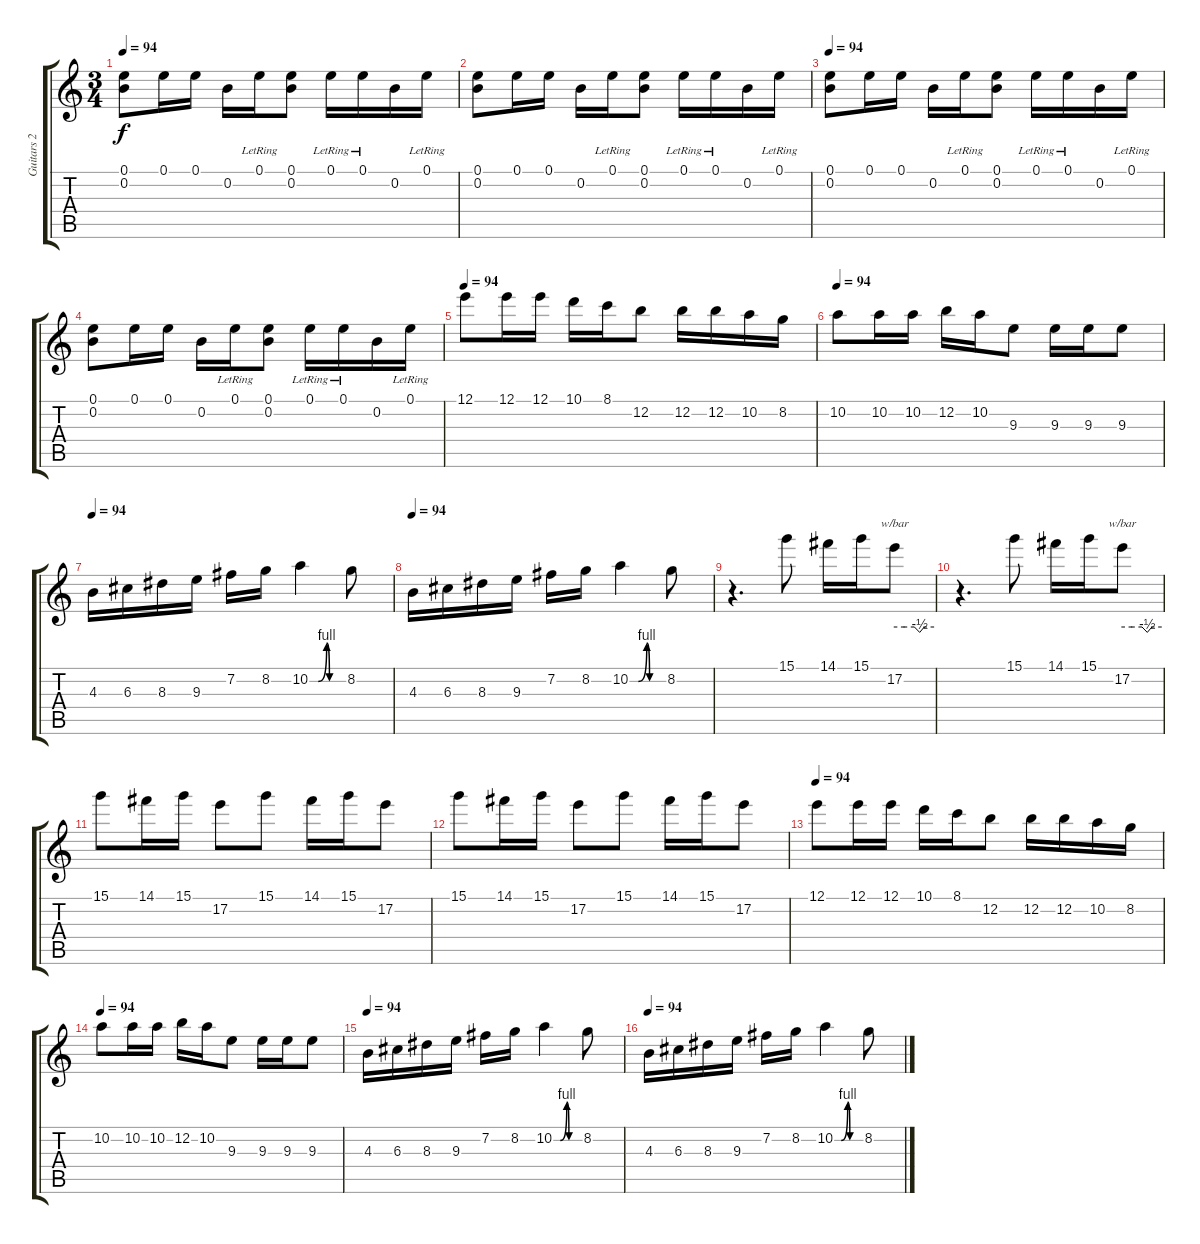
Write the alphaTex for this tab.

\track ("Guitars 2" "Guitars 2") {instrument overdrivenguitar}
\staff {score tabs}
\tuning (E4 B3 G3 D3 A2 E2) {hide}
\ts (3 4)
\tempo 94
\clef g2
\ks c
(0.1 0.2).8{dy f} 0.1.16 0.1.16 0.2.16 0.1{lr}.16 (0.1 0.2).8 0.1{lr}.16 0.1{lr}.16 0.2.16 0.1{lr}.16 |
(0.1 0.2).8 0.1.16 0.1.16 0.2.16 0.1{lr}.16 (0.1 0.2).8 0.1{lr}.16 0.1{lr}.16 0.2.16 0.1{lr}.16 |
\tempo 94
(0.1 0.2).8 0.1.16 0.1.16 0.2.16 0.1{lr}.16 (0.1 0.2).8 0.1{lr}.16 0.1{lr}.16 0.2.16 0.1{lr}.16 |
(0.1 0.2).8 0.1.16 0.1.16 0.2.16 0.1{lr}.16 (0.1 0.2).8 0.1{lr}.16 0.1{lr}.16 0.2.16 0.1{lr}.16 |
\tempo 94
12.1.8 12.1.16 12.1.16 10.1.16 8.1.16 12.2.8 12.2.16 12.2.16 10.2.16 8.2.16 |
\tempo 94
10.2.8 10.2.16 10.2.16 12.2.16 10.2.16 9.3.8 9.3.16 9.3.16 9.3.8 |
\tempo 94
4.3.16 6.3.16 8.3.16 9.3.16 7.2.16 8.2.16 10.2{be (custom 0 0 15 0 30 4 35 0 60 0)}.4 8.2.8 |
\tempo 94
4.3.16 6.3.16 8.3.16 9.3.16 7.2.16 8.2.16 10.2{be (custom 0 0 15 0 30 4 35 0 60 0)}.4 8.2.8 |
r.4{d} 15.1.8 14.1.16 15.1.16 17.2.8{tbe (custom default 0 0 15 0 30 0 38 -2 45 0 60 0)} |
r.4{d} 15.1.8 14.1.16 15.1.16 17.2.8{tbe (custom default 0 0 15 0 30 0 38 -2 45 0 60 0)} |
15.1.8 14.1.16 15.1.16 17.2.8 15.1.8 14.1.16 15.1.16 17.2.8 |
15.1.8 14.1.16 15.1.16 17.2.8 15.1.8 14.1.16 15.1.16 17.2.8 |
\tempo 94
12.1.8 12.1.16 12.1.16 10.1.16 8.1.16 12.2.8 12.2.16 12.2.16 10.2.16 8.2.16 |
\tempo 94
10.2.8 10.2.16 10.2.16 12.2.16 10.2.16 9.3.8 9.3.16 9.3.16 9.3.8 |
\tempo 94
4.3.16 6.3.16 8.3.16 9.3.16 7.2.16 8.2.16 10.2{be (custom 0 0 15 0 30 4 35 0 60 0)}.4 8.2.8 |
\tempo 94
4.3.16 6.3.16 8.3.16 9.3.16 7.2.16 8.2.16 10.2{be (custom 0 0 15 0 30 4 35 0 60 0)}.4 8.2.8
